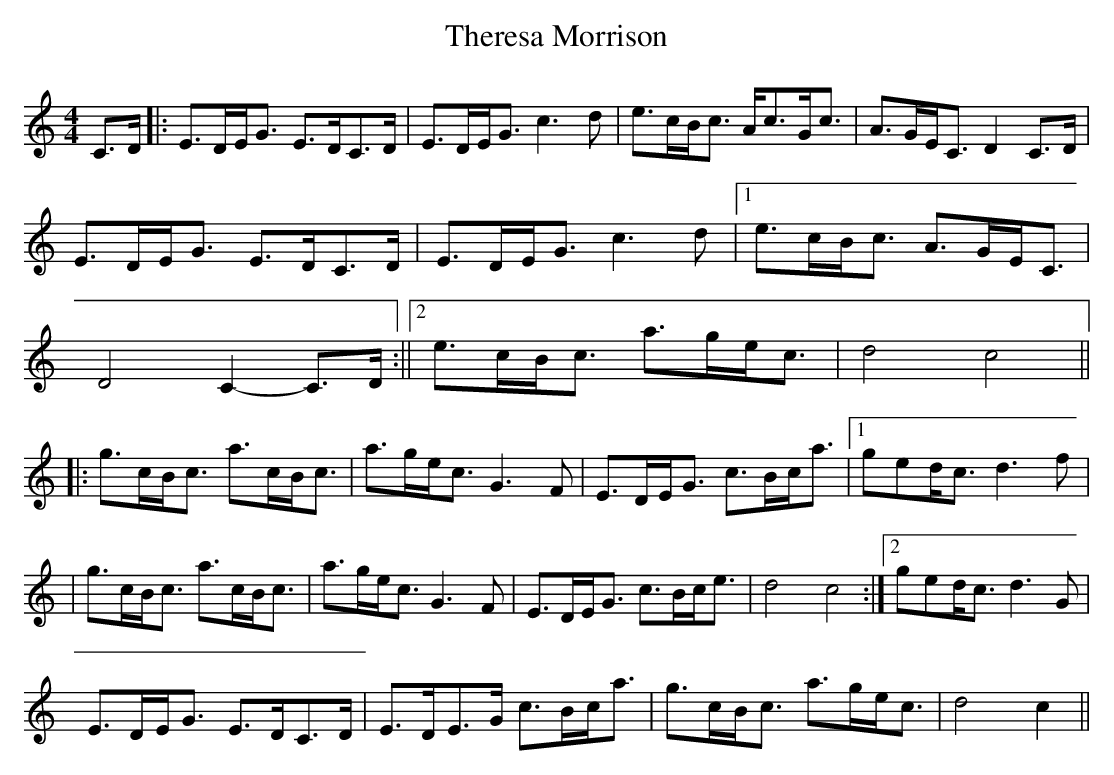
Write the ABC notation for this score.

X:1
T: Theresa Morrison
M: 4/4
L: 1/8
K: Cmaj
C>D|:E>DE<G E>DC>D|E>DE<G c3 d|e>cB<c A<cG<c|A>GE<C D2 C>D|
E>DE<G E>DC>D|E>DE<G c3 d|1e>cB<c A>GE<C|
D4 C2-C>D:||2e>cB<c a>ge<c|d4 c4||
|:g>cB<c a>cB<c|a>ge<c G3 F|E>DE<G c>Bc<a|1ged<c d3 f|
|g>cB<c a>cB<c|a>ge<c G3 F|E>DE<G c>Bc<e|d4 c4:|2ged<c d3 G|
E>DE<G E>DC>D|E>DE>G c>Bc<a|g>cB<c a>ge<c|d4 c2||
